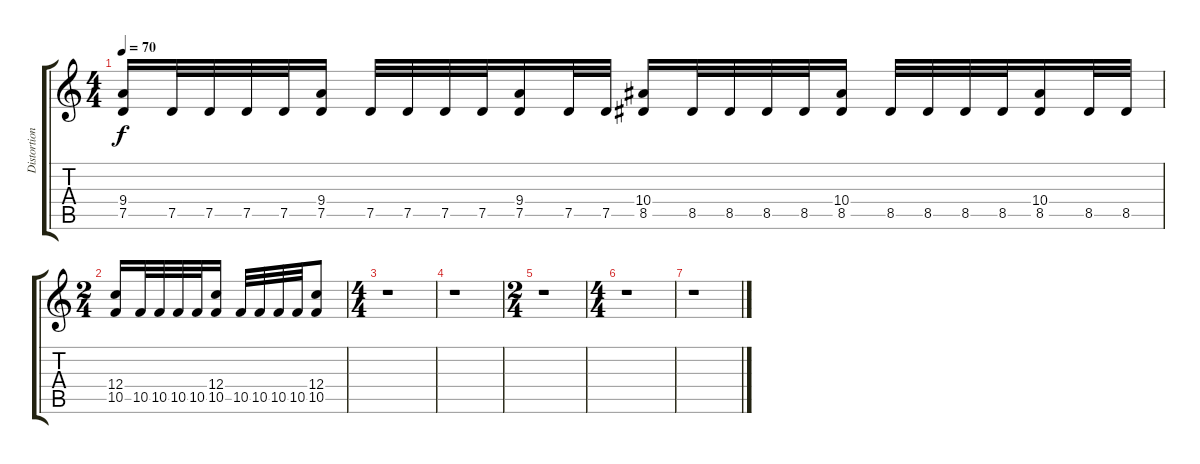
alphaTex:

\track ("Distortion 2" "Distortion") {instrument distortionguitar}
\staff {score tabs}
\tuning (D4 A3 F3 C3 G2 C2) {hide}
\ts (4 4)
\tempo 70
\clef g2
\ks c
(9.4 7.5).16{dy f} 7.5.32 7.5.32 7.5.32 7.5.32 (9.4 7.5).16 7.5.32 7.5.32 7.5.32 7.5.32 (9.4 7.5).16 7.5.32 7.5.32 (10.4 8.5).16 8.5.32 8.5.32 8.5.32 8.5.32 (10.4 8.5).16 8.5.32 8.5.32 8.5.32 8.5.32 (10.4 8.5).16 8.5.32 8.5.32 |
\ts (2 4)
(12.4 10.5).16 10.5.32 10.5.32 10.5.32 10.5.32 (12.4 10.5).16 10.5.32 10.5.32 10.5.32 10.5.32 (12.4 10.5).8 |
\ts (4 4)
r.1 |
r.1 |
\ts (2 4)
r.1 |
\ts (4 4)
r.1 |
r.1
